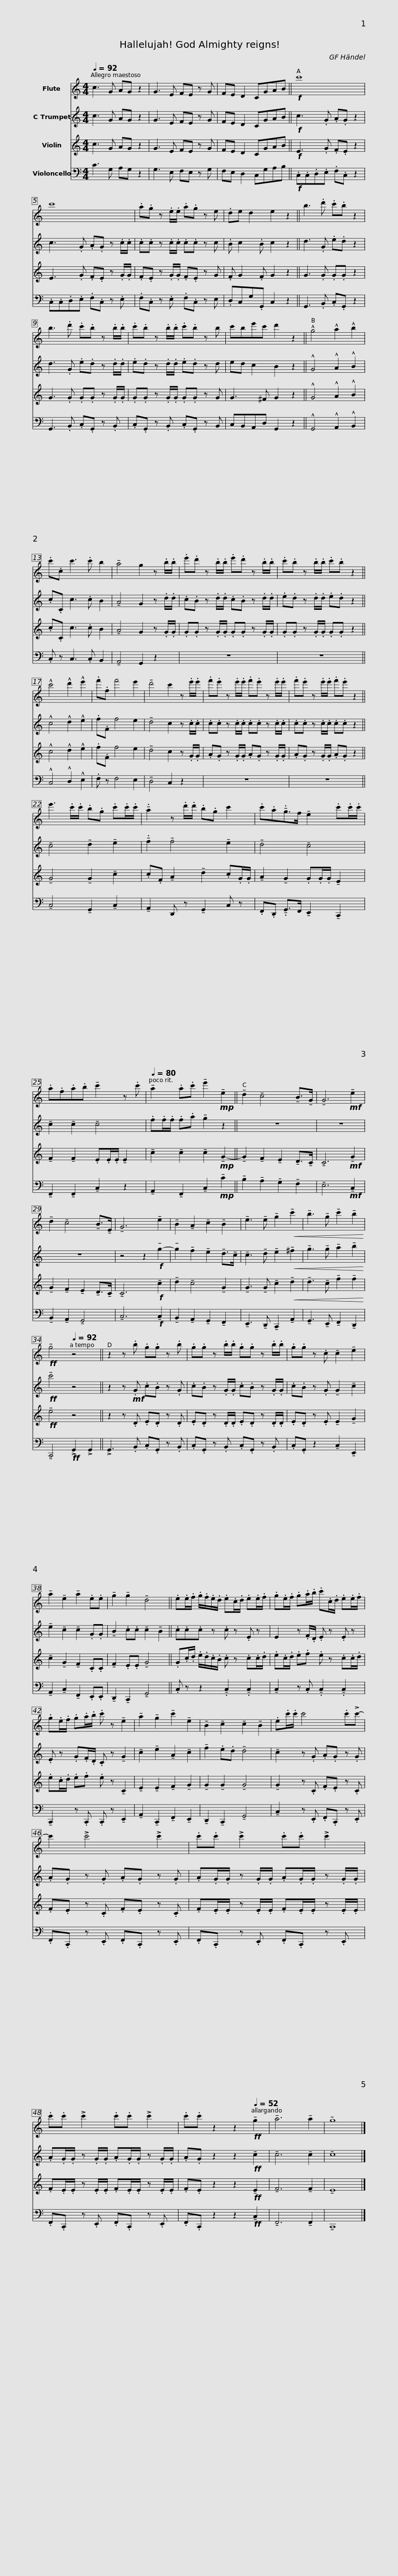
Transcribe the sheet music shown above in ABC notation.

X:1
%%score 1 2 3 4
L:1/8
Q:1/4=92
M:4/4
I:linebreak $
K:C
V:1 treble
V:2 treble
V:3 treble
V:4 bass
V:1
 c3 G AG z2 | G3 E FE z G | FE D2 CGAB ||!f! c'8 | c'8 |$ %5
 .a.g z .e/.e/ .a.g z e | .de d2 e2 z2 || b3 .d' .c'.b z2 | b3 .d' .c'.b z .b/.b/ | .c'.b z .b/.b/ .c'.b z b |$ %10
 c'be'c' d'2 z2 || !^!g4 !^!a2 !^!b2 | .c'.c c'3 .c' b2 | !tenuto!a4 g2 z .b/.b/ | .e'.d' z .b/.b/ .e'.d' z .b/.b/ |$ %15
 .c'.b z .b/.b/ .c'.b z2 || !^!c'4 !^!d'2 !^!e'2 | .f'.f f'4 e'2 | !tenuto!d'4 c'2 z .e'/.e'/ | .f'.e' z .e'/.e'/ .f'.e' z .e'/.e'/ |$ %20
 .f'.e' z .e'/.e'/ .f'.e' z2 || e'3 .c'/.c'/ .b.g .c'.c'/.c'/ | !tenuto!.a2 z .d'/.d'/ .b.g c'2 | .c'.a!tenuto!.g>f !tenuto!e2 .c'.c'/.c'/ |$ .a.f.a.b !tenuto!c'2 z .c' | %25
[Q:1/4=80] !tenuto!a2 .a.c' !tenuto!e'2!mp! !tenuto!e2 || !tenuto!d2 !tenuto!c4 !tenuto!B>!tenuto!G | !tenuto!G6!mf! !tenuto!e2 | !tenuto!d2 !tenuto!c4 !tenuto!B>!tenuto!E | !tenuto!G6 !tenuto!e2 | %30
 !tenuto!B2 !tenuto!A2 !tenuto!c2 !tenuto!B2 |$ !tenuto!e3 !tenuto!e !tenuto!g2!<(! !tenuto!c'2 | !tenuto!b3 !tenuto!g !tenuto!c'2 !tenuto!b2!<)! |!ff! !tenuto!g4[Q:1/4=92] z4 || z2 z .b .g.g z .b | %35
 .g.g z .b/.b/ .g.g z .b/.b/ | .g.g z .c !tenuto!c2 !tenuto!e2 |$ !tenuto!a2 !tenuto!e2 !tenuto!a2 .e.e | !tenuto!g2 !tenuto!g2 !tenuto!d4 || .e.e/.f/ .g/.f/.e/.d/ .e.c/.d/ .e.e/.f/ | %40
 .g.e/.f/ .g.a/.b/ .c'.c/.d/ .e.e/.f/ |$ .g.e/.f/ .g.a/.b/ .c' z !tenuto!e2 | !tenuto!a2 !tenuto!g2 !tenuto!c'2 !tenuto!e2 | !tenuto!B2 !tenuto!c2 !tenuto!c2 !tenuto!B2 | .e.c'/.c'/ c'4 .c'!>!c'- | %45
 c'2 !>!c'4 !>!c'2 |$ .c'.c' !>!c'2 .c'.c' !>!c'2 | .c'.c' !>!c'2 .c'.c' !>!c'2 | .c'.c' z2 z2!ff![Q:1/4=52] !tenuto!g2 | !tenuto!a6 !tenuto!a2 | %50
 !tenuto!g8 |] %51
V:2
 c3 G AG z2 | G3 E FE z G | FE D2 CGAB ||!f! c3 .G .A.G z2 | c3 .G .A.G z .c/.c/ |$ %5
 .c.c z .c/.c/ .c.c z c | .B c2 .B c2 z2 || d3 .G .e.d z2 | d3 .G .e.d z .d/.d/ | .e.d z .d/.d/ .e.d z d |$ %10
 ed c2 B2 z2 || !^!G4 !^!A2 !^!B2 | .c.C c3 .c B2 | !tenuto!A4 G2 z .d/.d/ | .c.B z .d/.d/ .c.B z .d/.d/ |$ %15
 .e.d z .d/.d/ .e.d z2 || !^!c4 !^!d2 !^!e2 | .f.F f4 e2 | !tenuto!d4 c2 z .c/.c/ | .c.c z .c/.c/ .c.c z .c/.c/ |$ %20
 .c.c z .c/.c/ .c.c z2 || !tenuto!c4 !tenuto!d2 !tenuto!e2 | !tenuto!.f2 !tenuto!f4 !tenuto!e2 | !tenuto!d4 !tenuto!c4 |$ !tenuto!c2 !tenuto!c2 !tenuto!c4 | %25
 .f.f/.f/ .f.a !tenuto!g2 z2 || z8 | z8 | z8 | z4 z2!f! !tenuto!g2- | %30
 !tenuto!g2 !tenuto!f2 !tenuto!e2 !tenuto!d>!tenuto!c |$ !tenuto!c3 !tenuto!d !tenuto!e2!<(! !tenuto!^f2 | !tenuto!g3 !tenuto!g !tenuto!a2 !tenuto!b2!<)! |!ff! !tenuto!c'4 z4 || z2 z!mf! .G .c.B z .G | %35
 .c.B z .G/.G/ .c.B z .G/.G/ | .c.B z .G !tenuto!G2 !tenuto!c2 |$ !tenuto!e2 !tenuto!c2 !tenuto!c2 .G.G | !tenuto!B2 .c.c !tenuto!c2 !tenuto!B2 || .c.c.c z .c z .E z | %40
 E2 z .F/.D/ .E z .E z |$ .E z .G.F/.D/ .C z !tenuto!G2 | !tenuto!c2 !tenuto!e2 !tenuto!A2 !tenuto!c2 | !tenuto!f2 .e.d !tenuto!d4 | !tenuto!c2 z .G .A.G z .G | %45
 .A.G z .G .A.G z .G |$ .A.G/.G/ z .G/.G/ .A.G/.G/ z .G/.G/ | .A.G/.G/ z .G/.G/ .A.G/.G/ z .G/.G/ | .A.G z2 z2!ff! !tenuto!c2 | !tenuto!c6 !tenuto!c2 | %50
 !tenuto!c8 |] %51
V:3
 c3 G AG z2 | G3 E FE z G | FE D2 CGAB ||!f! E3 .G .F.E z2 | E3 .G .F.E z .G/.G/ |$ %5
 .F.E z .G/.G/ .F.E z G | .F G2 .F G2 z2 || G3 .G .G.G z2 | G3 .G .G.G z .G/.G/ | .G.G z .G/.G/ .G.G z G |$ %10
 G3 ^F G2 z2 || !^!G4 !^!A2 !^!B2 | .c.C c3 .c B2 | !tenuto!A4 G2 z .G/.G/ | .G.G z .G/.G/ .G.G z .G/.G/ |$ %15
 .G.G z .G/.G/ .G.G z2 || !^!c4 !^!d2 !^!e2 | .f.F f4 e2 | !tenuto!d4 c2 z .G/.G/ | .A.G z .G/.G/ .A.G z .G/.G/ |$ %20
 .A.G z .G/.G/ .A.G z2 || !tenuto!G4 !tenuto!G2 !tenuto!c2 | .c.F !tenuto!A2 !tenuto!d2 .c.G/.G/ | !tenuto!A2 !tenuto!G2 .G.G/.G/ !tenuto!E2 |$ !tenuto!F2 !tenuto!F2 .E.E/.E/ !tenuto!E2 | %25
 !tenuto!c2 !tenuto!c2 !tenuto!c2!mp! !tenuto!G2- || !tenuto!G2 !tenuto!F2 !tenuto!E2 !tenuto!D>!tenuto!C | !tenuto!C6!mf! !tenuto!G2 | !tenuto!G2 !tenuto!F2 !tenuto!E2 !tenuto!D>!tenuto!C | !tenuto!C6!f! !tenuto!c2 | %30
 !tenuto!d2 !tenuto!c4 !tenuto!G2 |$ !tenuto!G3 !tenuto!G !tenuto!c2!<(! !tenuto!d2 | !tenuto!d3 !tenuto!c !tenuto!f2 !tenuto!f2!<)! |!ff! !tenuto!e4 z4 || z2 z .D .E.D z .D | %35
 .E.D z .D/.D/ .E.D z .D/.D/ | .E.D z .E !tenuto!E2 !tenuto!G2 |$ !tenuto!c2 !tenuto!G2 !tenuto!F2 .C.C | !tenuto!F2 .E.E !tenuto!G4 || .G.c/.d/ .e/.d/.c/.B/ .c z .c.c/.d/ | %40
 .e.c/.d/ .e.f .e z .c.c/.d/ |$ .e.c/.d/ .e.f .e z !tenuto!C2 | !tenuto!E2 !tenuto!E2 !tenuto!F2 !tenuto!G2 | !tenuto!G2 !tenuto!G2 !tenuto!G4 | !tenuto!G2 z .C .F.E z .C | %45
 .F.E z .C .F.E z .C |$ .F.E/.E/ z .E/.E/ .F.E/.E/ z .E/.E/ | .F.E/.E/ z .E/.E/ .F.E/.E/ z .E/.E/ | .F.E z2 z2!ff! !tenuto!E2 | !tenuto!F6 !tenuto!F2 | %50
 !tenuto!E8 |] %51
V:4
 C3 G, A,G, z2 | G,3 E, F,E, z G, | F,E, D,2 C,G,A,B, ||!f! .C,.C,.D,.E, .F,.C, z2 | .C,.C,.D,.E, .F,.C, z .E, |$ %5
 .F,.C, z .E, .F,.C, z E, | .D,C,G,.G,, C,2 z2 || G,,3 .B,, .C,.G,, z2 | G,,3 .B,, .C,.G,, z .B,, | .C,.G,, z .B,, .C,.G,, z B,, |$ %10
 C,B,,A,,D, G,,2 z2 || !^!G,,4 !^!A,,2 !^!B,,2 | .C, z C,3 .C, B,,2 | !tenuto!A,,4 G,,2 z2 | z8 |$ %15
 z8 || !^!C,4 !^!D,2 !^!E,2 | .F, z F,4 E,2 | !tenuto!D,4 C,2 z2 | z8 |$ %20
 z8 || !tenuto!C,4 !tenuto!G,,2 !tenuto!C,2 | !tenuto!A,,2 D,, z !tenuto!G,,2 C, z | .F,,.D,, !tenuto!.G,,>F,, !tenuto!E,,2 !tenuto!C,,2 |$ !tenuto!F,,2 !tenuto!F,,2 !tenuto!C,2 z2 | %25
 !tenuto!A,,2 !tenuto!F,,2 !tenuto!C,2!mp! !tenuto!C2 || !tenuto!B,2 !tenuto!A,2 !tenuto!G,2 !tenuto!F,2 | !tenuto!E,6!mf! !tenuto!C,2 | !tenuto!B,,2 !tenuto!A,,2 !tenuto!G,,4 | !tenuto!C,6!f! !tenuto!C,2 | %30
 !tenuto!B,,2 !tenuto!A,,2 !tenuto!G,,2 !tenuto!F,,2 |$ !tenuto!E,,3 !tenuto!D,, !tenuto!C,,2 !tenuto!A,,2 | !tenuto!G,,3 !tenuto!E,, !tenuto!F,,2 !tenuto!D,,2 | !tenuto!C,,4!ff! !>!G,,2 !>!G,,2 || !>!G,,3 .B,, .C,.G,, z .B,, | %35
 .C,.G,, z .B,, .C,.G,, z .B,, | .C,.G,, z2 !tenuto!C,2 !tenuto!E,,2 |$ !tenuto!A,,2 !tenuto!C,2 !tenuto!F,,2 .E,,.E,, | !tenuto!D,,2 !tenuto!C,,2 !tenuto!G,,4 || .C, z z2 !tenuto!.C,2 !tenuto!.C,2 | %40
 !tenuto!C,2 z .C, !tenuto!.C,2 !tenuto!.C,2 |$ !tenuto!C,,2 z .C,, .C,, z !tenuto!E,,2 | !tenuto!A,,2 !tenuto!C,,2 !tenuto!F,,2 !tenuto!E,,2 | !tenuto!D,,2 !tenuto!C,,2 !tenuto!G,,4 | !tenuto!C,2 z .E,, .F,,.C,, z .E,, | %45
 .F,,.C,, z .E,, .F,,.C,, z .E,, |$ .F,,.C,, z .E,, .F,,.C,, z .E,, | .F,,.C,, z .E,, .F,,.C,, z .E,, | .F,,.C,, z2 z2!ff! !tenuto!C,2 | !tenuto!F,,6 !tenuto!F,,2 | %50
 !tenuto!C,,8 |] %51
